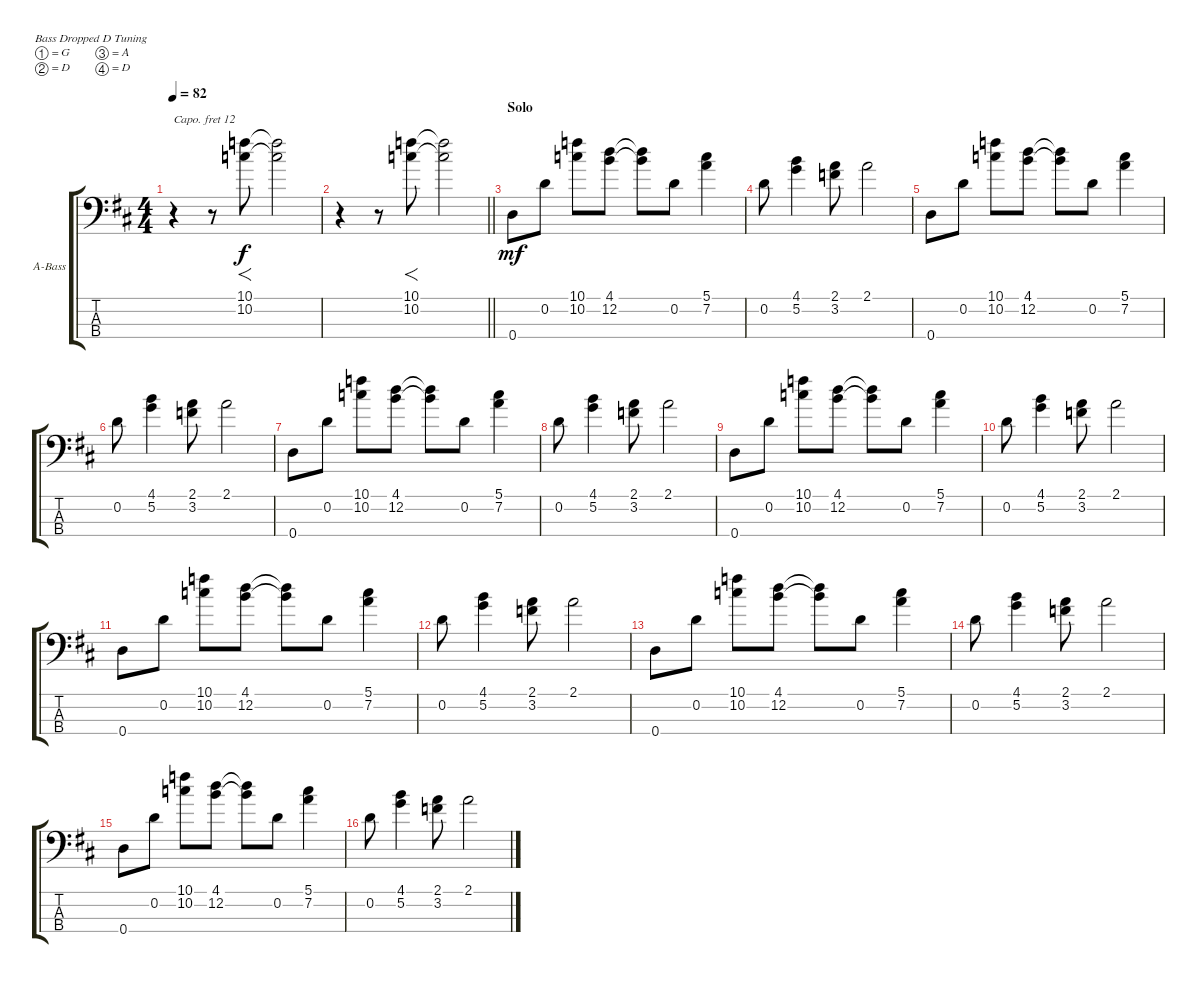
\bracketExtendMode groupsimilarinstruments
\firstSystemTrackNameOrientation horizontal
\otherSystemsTrackNameOrientation horizontal
\track ("Track 2" "A-Bass") {instrument electricpiano2}
\staff {score tabs}
\capo 12
\tuning (G2 D2 A1 D1)
\displaytranspose 12
\ts (4 4)
\tempo 82
\clef f4
\ks d
r.4{dy f} r.8 (10.1 10.2).8{f} (10.1{t} 10.2{t}).2 |
\barLineRight lightlight
r.4 r.8 (10.1 10.2).8{f} (10.1{t} 10.2{t}).2 |
\section ("" "Solo")
0.4.8{dy mf} 0.2.8 (10.1 10.2).8 (4.1 12.2).8 (4.1{t} 12.2{t}).8 0.2.8 (5.1 7.2).4 |
0.2.8 (4.1 5.2).4 (2.1 3.2).8 2.1.2 |
0.4.8 0.2.8 (10.1 10.2).8 (4.1 12.2).8 (4.1{t} 12.2{t}).8 0.2.8 (5.1 7.2).4 |
0.2.8 (4.1 5.2).4 (2.1 3.2).8 2.1.2 |
0.4.8 0.2.8 (10.1 10.2).8 (4.1 12.2).8 (4.1{t} 12.2{t}).8 0.2.8 (5.1 7.2).4 |
0.2.8 (4.1 5.2).4 (2.1 3.2).8 2.1.2 |
0.4.8 0.2.8 (10.1 10.2).8 (4.1 12.2).8 (4.1{t} 12.2{t}).8 0.2.8 (5.1 7.2).4 |
0.2.8 (4.1 5.2).4 (2.1 3.2).8 2.1.2 |
0.4.8 0.2.8 (10.1 10.2).8 (4.1 12.2).8 (4.1{t} 12.2{t}).8 0.2.8 (5.1 7.2).4 |
0.2.8 (4.1 5.2).4 (2.1 3.2).8 2.1.2 |
0.4.8 0.2.8 (10.1 10.2).8 (4.1 12.2).8 (4.1{t} 12.2{t}).8 0.2.8 (5.1 7.2).4 |
0.2.8 (4.1 5.2).4 (2.1 3.2).8 2.1.2 |
0.4.8 0.2.8 (10.1 10.2).8 (4.1 12.2).8 (4.1{t} 12.2{t}).8 0.2.8 (5.1 7.2).4 |
0.2.8 (4.1 5.2).4 (2.1 3.2).8 2.1.2
